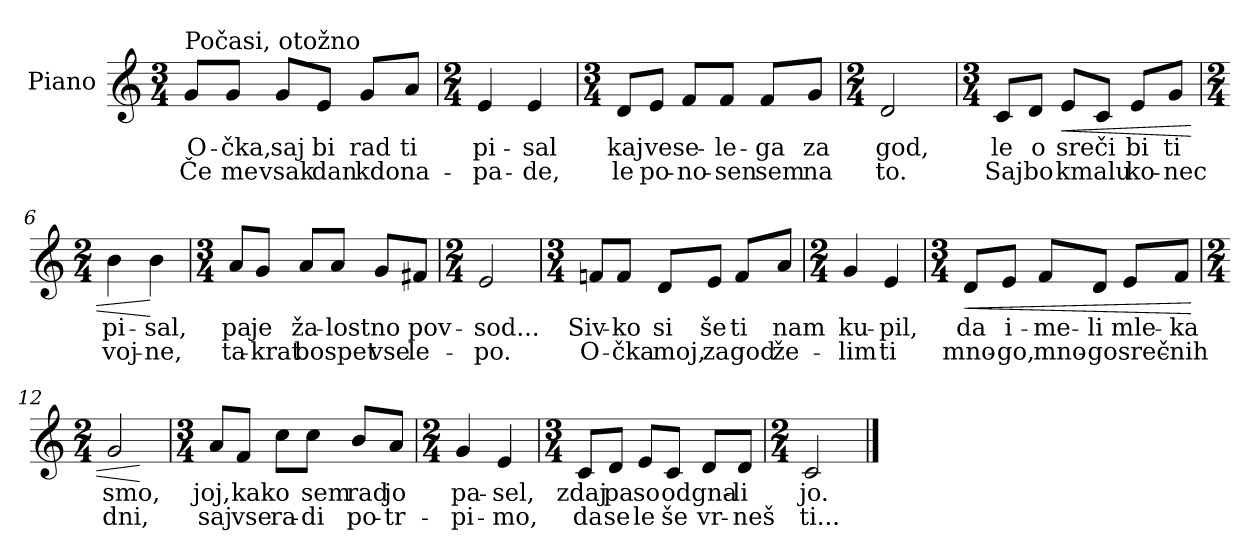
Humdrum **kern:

**kern	**text	**text	**dynam
*part1	*part1	*part1	*part1
*staff1	*staff1	*staff1	*staff1
*I"Piano	*	*	*
*I'Pno.	*	*	*
*clefG2	*	*	*
*k[]	*	*	*
*M3/4	*	*	*
=1	=1	=1	=1
!LO:TX:t=Počasi, otožno	!	!	!
!	!LO:LY:b	!LO:LY:b	!
8g/L	O-	Če	.
!	!LO:LY:b	!LO:LY:b	!
8g/J	-čka,	me	.
!	!LO:LY:b	!LO:LY:b	!
8g/L	saj	vsak	.
!	!LO:LY:b	!LO:LY:b	!
8e/J	bi	dan	.
!	!LO:LY:b	!LO:LY:b	!
8g/L	rad	kdo	.
!	!LO:LY:b	!LO:LY:b	!
8a/J	ti	na-	.
=2	=2	=2	=2
*M2/4	*	*	*
!	!LO:LY:b	!LO:LY:b	!
4e/	pi-	-pa-	.
!	!LO:LY:b	!LO:LY:b	!
4e/	-sal	-de,	.
=3	=3	=3	=3
*M3/4	*	*	*
!	!LO:LY:b	!LO:LY:b	!
8d/L	kaj	le	.
!	!LO:LY:b	!LO:LY:b	!
8e/J	vese-	po-	.
!	!	!LO:LY:b	!
8f/L	.	-no-	.
!	!LO:LY:b	!LO:LY:b	!
8f/J	-le-	-sen	.
!	!LO:LY:b	!LO:LY:b	!
8f/L	-ga	sem	.
!	!LO:LY:b	!LO:LY:b	!
8g/J	za	na	.
=4	=4	=4	=4
*M2/4	*	*	*
!	!LO:LY:b	!LO:LY:b	!
2d/	god,	to.	.
!!LO:LB:g=z
=5	=5	=5	=5
*M3/4	*	*	*
!	!LO:LY:b	!LO:LY:b	!
8c/L	le	Saj	.
!	!LO:LY:b	!LO:LY:b	!
8d/J	o	bo	.
!	!LO:LY:b	!LO:LY:b	!LO:HP:b
8e/L	sreči	kmalu	<
8c/J	.	.	.
!	!LO:LY:b	!LO:LY:b	!
8e/L	bi	ko-	.
!	!LO:LY:b	!LO:LY:b	!
8g/J	ti	-nec	.
=6	=6	=6	=6
*M2/4	*	*	*
!	!LO:LY:b	!LO:LY:b	!
4b\	pi-	voj-	.
!	!LO:LY:b	!LO:LY:b	!
4b\	-sal,	-ne,	[
=7	=7	=7	=7
*M3/4	*	*	*
!	!LO:LY:b	!LO:LY:b	!
8a/L	pa	ta-	.
!	!LO:LY:b	!LO:LY:b	!
8g/J	je	-krat	.
!	!LO:LY:b	!LO:LY:b	!
8a/L	ža-	bo	.
!	!LO:LY:b	!LO:LY:b	!
8a/J	-lostno	spet	.
!	!	!LO:LY:b	!
8g/L	.	vse	.
!	!LO:LY:b	!LO:LY:b	!
8f#X/J	pov-	le-	.
=8	=8	=8	=8
*M2/4	*	*	*
!	!LO:LY:b	!LO:LY:b	!
2e/	-sod...	-po.	.
!!LO:LB:g=z
=9	=9	=9	=9
*M3/4	*	*	*
!	!LO:LY:b	!LO:LY:b	!
8fn/L	Siv-	O-	.
!	!LO:LY:b	!LO:LY:b	!
8f/J	-ko	-čka	.
!	!LO:LY:b	!LO:LY:b	!
8d/L	si	moj,	.
!	!LO:LY:b	!LO:LY:b	!
8e/J	še	za	.
!	!LO:LY:b	!LO:LY:b	!
8f/L	ti	god	.
!	!LO:LY:b	!LO:LY:b	!
8a/J	nam	že-	.
=10	=10	=10	=10
*M2/4	*	*	*
!	!LO:LY:b	!LO:LY:b	!
4g/	ku-	-lim	.
!	!LO:LY:b	!LO:LY:b	!
4e/	-pil,	ti	.
=11	=11	=11	=11
*M3/4	*	*	*
!	!LO:LY:b	!LO:LY:b	!LO:HP:b
8d/L	da	mno-	<
!	!LO:LY:b	!LO:LY:b	!
8e/J	i-	-go,	.
!	!LO:LY:b	!LO:LY:b	!
8f/L	-me-	mno-	.
!	!LO:LY:b	!LO:LY:b	!
8d/J	-li	-go	.
!	!LO:LY:b	!LO:LY:b	!
8e/L	mle-	sreč-	.
!	!LO:LY:b	!LO:LY:b	!
8f/J	-ka	-nih	.
=12	=12	=12	=12
*M2/4	*	*	*
!	!LO:LY:b	!LO:LY:b	!
2g/	smo,	dni,	.
.	.	.	[
!!LO:LB:g=z
=13	=13	=13	=13
*M3/4	*	*	*
!	!LO:LY:b	!LO:LY:b	!
8a/L	joj,	saj	.
!	!LO:LY:b	!LO:LY:b	!
8f/J	kako	vse	.
!	!	!LO:LY:b	!
8cc\L	.	ra-	.
!	!LO:LY:b	!LO:LY:b	!
8cc\J	sem	-di	.
!	!LO:LY:b	!LO:LY:b	!
8b/L	rad	po-	.
!	!LO:LY:b	!LO:LY:b	!
8a/J	jo	-tr-	.
=14	=14	=14	=14
*M2/4	*	*	*
!	!LO:LY:b	!LO:LY:b	!
4g/	pa-	-pi-	.
!	!LO:LY:b	!LO:LY:b	!
4e/	-sel,	-mo,	.
=15	=15	=15	=15
*M3/4	*	*	*
!	!LO:LY:b	!LO:LY:b	!
8c/L	zdaj	da	.
!	!LO:LY:b	!LO:LY:b	!
8d/J	pa	se	.
!	!LO:LY:b	!LO:LY:b	!
8e/L	so	le	.
!	!LO:LY:b	!LO:LY:b	!
8c/J	odgna-	še	.
!	!	!LO:LY:b	!
8d/L	.	vr-	.
!	!LO:LY:b	!LO:LY:b	!
8d/J	-li	-neš	.
=16	=16	=16	=16
*M2/4	*	*	*
!	!LO:LY:b	!LO:LY:b	!
2c/	jo.	ti...	.
==	==	==	==
*-	*-	*-	*-
